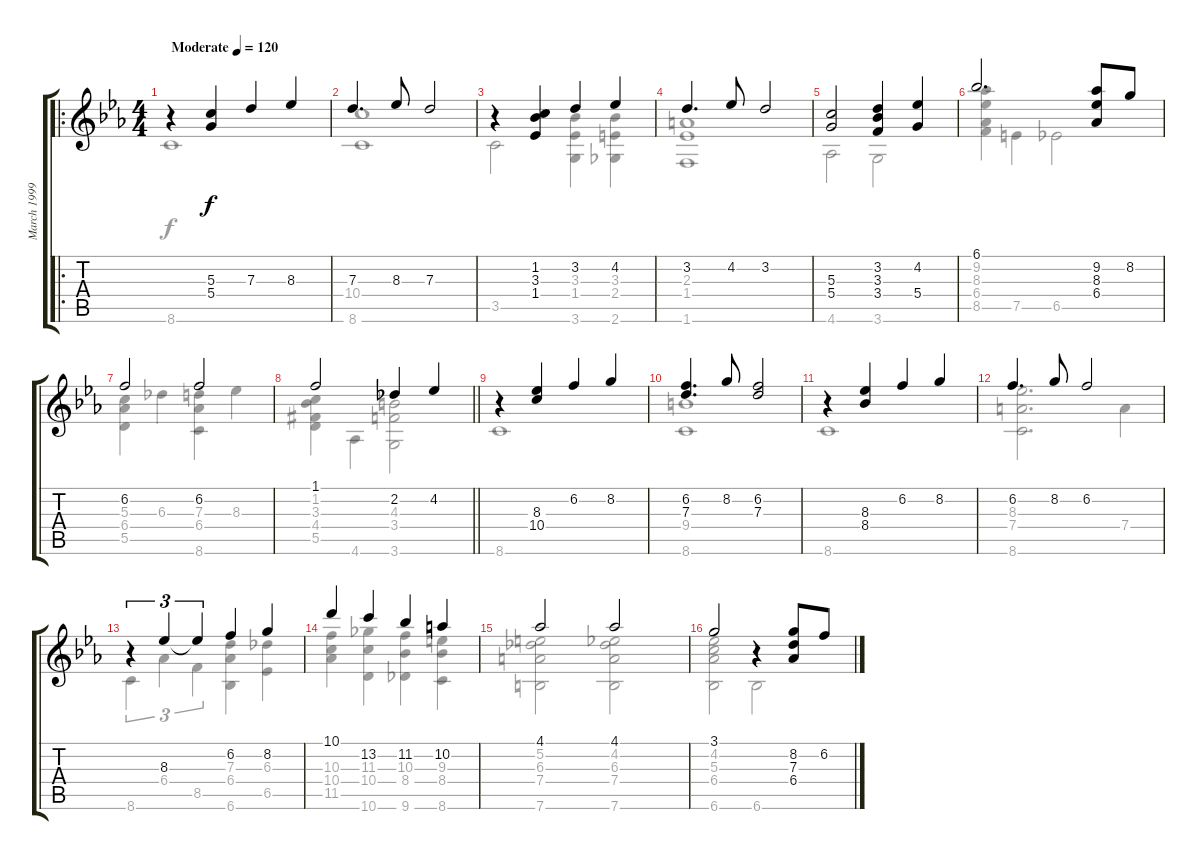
\track ("March 1999" "March 1999") {mute instrument electricguitarjazz}
\staff {score tabs}
\tuning (E4 B3 G3 D3 A2 E2) {hide}
\voice
\ro
\ts (4 4)
\tempo (120 "Moderate")
\clef g2
\ks cminor
r.4{dy f instrument electricguitarjazz} (5.3 5.4).4 7.3.4 8.3.4 |
7.3.4{d} 8.3.8 7.3.2 |
r.4 (1.2 3.3 1.4).4 3.2.4 4.2.4 |
3.2.4{d} 4.2.8 3.2.2 |
(5.3 5.4).2 (3.2 3.3 3.4).4 (4.2 5.4).4 |
6.1.2{d} (9.2 8.3 6.4).8 8.2.8 |
6.2.2 6.2.2 |
\barLineRight lightlight
1.1.2 2.2.4 4.2.4 |
r.4 (8.3 10.4).4 6.2.4 8.2.4 |
(6.2 7.3).4{d} 8.2.8 (6.2 7.3).2 |
r.4 (8.3 8.4).4 6.2.4 8.2.4 |
6.2.4{d} 8.2.8 6.2.2 |
r.4{tu (3 2)} 8.3.4{tu (3 2)} 8.3{t}.4{tu (3 2)} 6.2.4 8.2.4 |
10.1.4 13.2.4 11.2.4 10.2.4 |
4.1.2 4.1.2 |
3.1.2 r.4 (8.2 7.3 6.4).8 6.2.8
\voice
\clef g2
\ottava regular
\simile none
\ks cminor
8.6.1{dy f} |
(10.4 8.6).1 |
3.5.2 (3.3 1.4 3.6).4 (3.3 2.4 2.6).4 |
(2.3 1.4 1.6).1 |
4.6.2 3.6.2 |
(9.2 8.3 6.4 8.5).4 7.5.4 6.5.2 |
(5.3 6.4 5.5).4 6.3.4 (7.3 6.4 8.6).4 8.3.4 |
\barLineRight lightlight
(1.2 3.3 4.4{acc #} 5.5).4 4.6.4 (4.3 3.4 3.6).2 |
8.6.1 |
(9.4 8.6).1 |
8.6.1 |
(8.3 7.4 8.6).2{d} 7.4.4 |
8.6.4{tu (3 2)} 6.4.4{tu (3 2)} 8.5.4{tu (3 2)} (7.3 6.4 6.6).4 (6.3 6.5).4 |
(10.3 10.4 11.5).4 (11.3 10.4 10.6).4 (10.3 8.4 9.6).4 (9.3 8.4 8.6).4 |
(5.2 6.3 7.4 7.6).2 (4.2 6.3 7.4 7.6).2 |
(4.2 5.3 6.4 6.6).2 6.6.2
